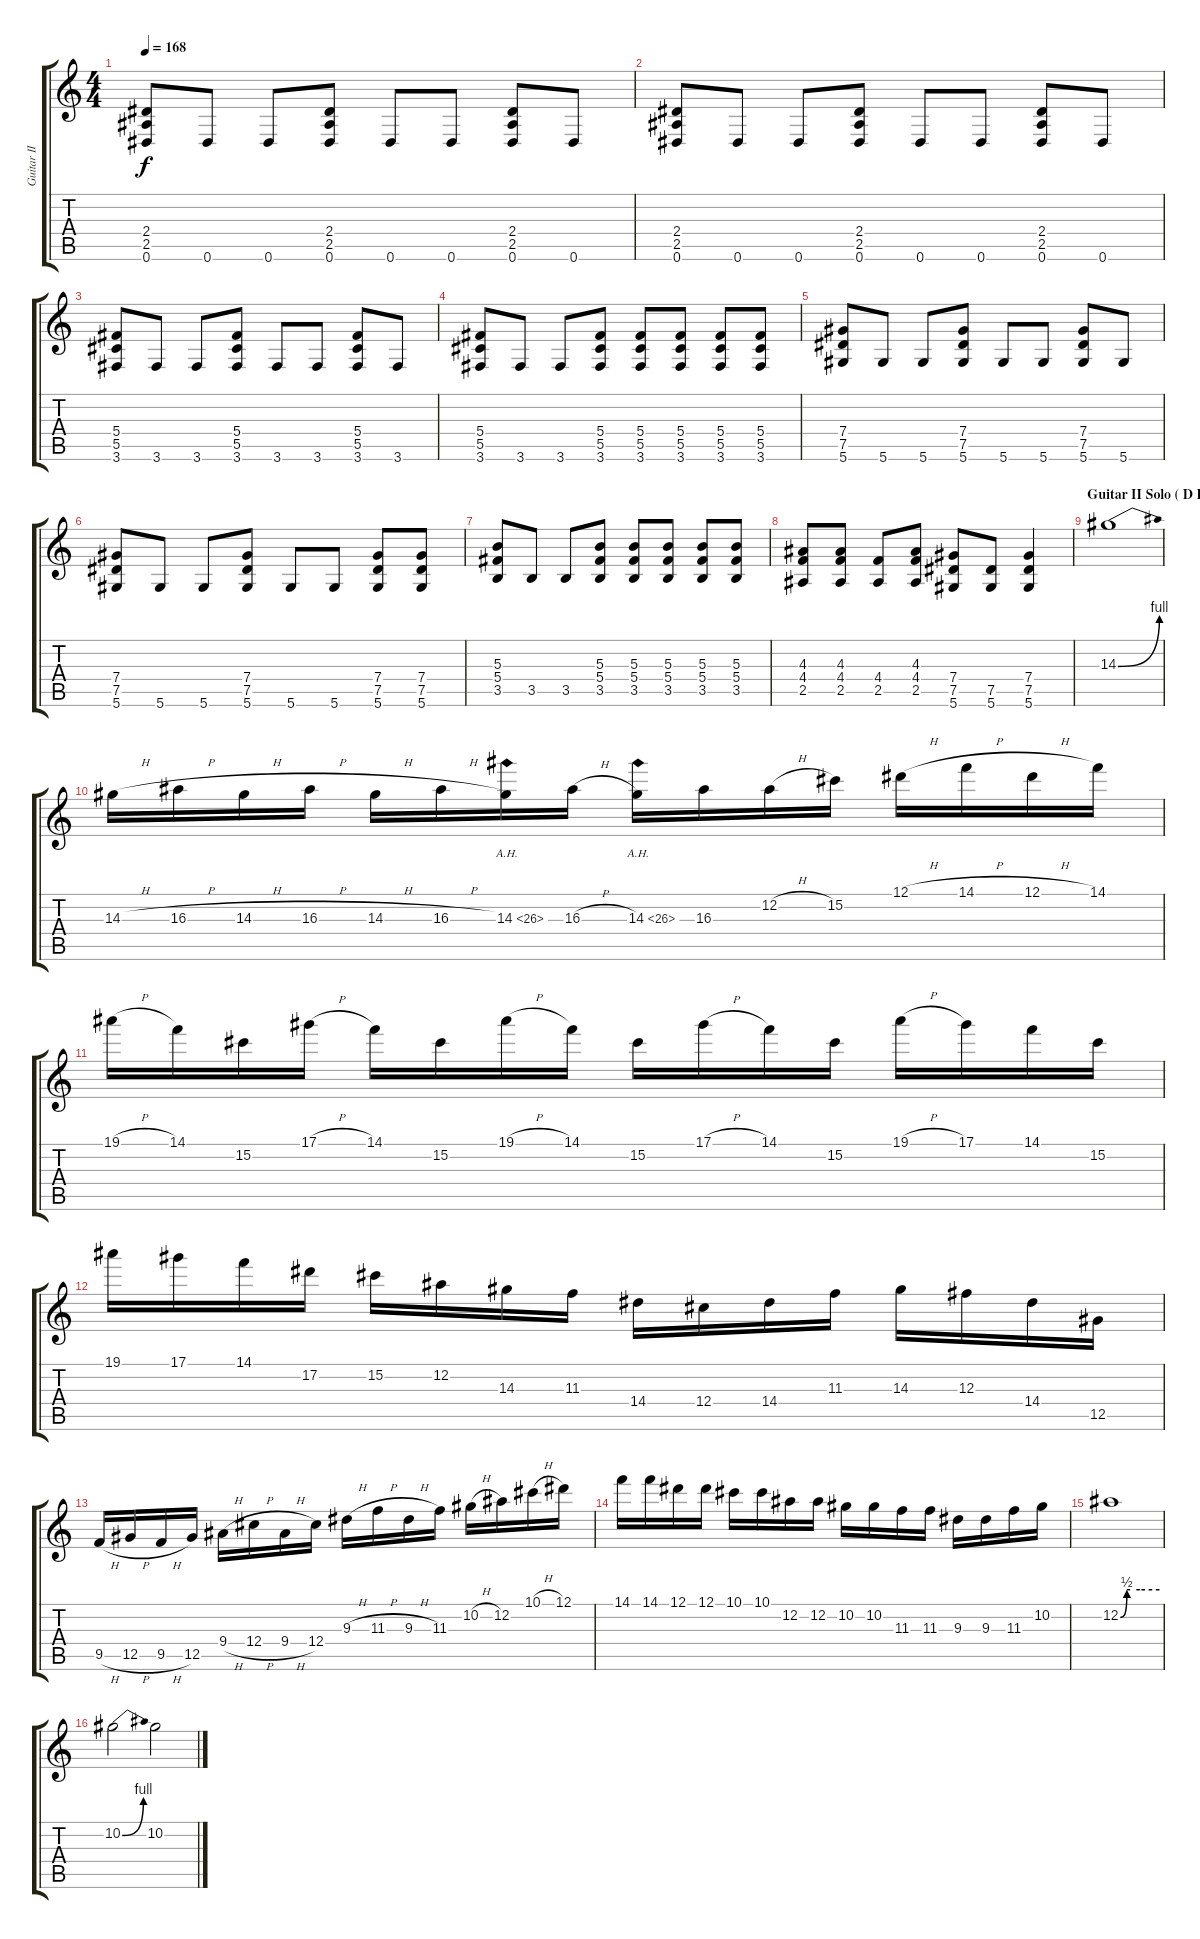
\track ("Guitar II" "Guitar II") {instrument acousticguitarsteel}
\staff {score tabs}
\tuning (Eb4 Bb3 Gb3 Db3 Ab2 Eb2) {hide}
\ts (4 4)
\tempo 168
\clef g2
\ks c
(2.4 2.5 0.6).8{dy f volume 13 instrument distortionguitar} 0.6.8 0.6.8 (2.4 2.5 0.6).8 0.6.8 0.6.8 (2.4 2.5 0.6).8 0.6.8 |
(2.4 2.5 0.6).8 0.6.8 0.6.8 (2.4 2.5 0.6).8 0.6.8 0.6.8 (2.4 2.5 0.6).8 0.6.8 |
(5.4 5.5 3.6).8 3.6.8 3.6.8 (5.4 5.5 3.6).8 3.6.8 3.6.8 (5.4 5.5 3.6).8 3.6.8 |
(5.4 5.5 3.6).8 3.6.8 3.6.8 (5.4 5.5 3.6).8 (5.4 5.5 3.6).8 (5.4 5.5 3.6).8 (5.4 5.5 3.6).8 (5.4 5.5 3.6).8 |
(7.4 7.5 5.6).8 5.6.8 5.6.8 (7.4 7.5 5.6).8 5.6.8 5.6.8 (7.4 7.5 5.6).8 5.6.8 |
(7.4 7.5 5.6).8 5.6.8 5.6.8 (7.4 7.5 5.6).8 5.6.8 5.6.8 (7.4 7.5 5.6).8 (7.4 7.5 5.6).8 |
(5.3 5.4 3.5).8 3.5.8 3.5.8 (5.3 5.4 3.5).8 (5.3 5.4 3.5).8 (5.3 5.4 3.5).8 (5.3 5.4 3.5).8 (5.3 5.4 3.5).8 |
(4.3 4.4 2.5).8 (4.3 4.4 2.5).8 (4.4 2.5).8 (4.3 4.4 2.5).8 (7.4 7.5 5.6).8 (7.5 5.6).8 (7.4 7.5 5.6).4 |
\section ("" "Guitar II Solo ( D Bebop)")
14.3{be (bend 0 0 60 4)}.1{volume 16 instrument overdrivenguitar} |
14.3{h}.16 16.3{h}.16 14.3{h}.16 16.3{h}.16 14.3{h}.16 16.3{h}.16 14.3{ah 12}.16 16.3{h}.16 14.3{ah 12}.16 16.3.16 12.2{h}.16 15.2.16 12.1{h}.16 14.1{h}.16 12.1{h}.16 14.1.16 |
19.1{h}.16 14.1.16 15.2.16 17.1{h}.16 14.1.16 15.2.16 19.1{h}.16 14.1.16 15.2.16 17.1{h}.16 14.1.16 15.2.16 19.1{h}.16 17.1.16 14.1.16 15.2.16 |
19.1.16 17.1.16 14.1.16 17.2.16 15.2.16 12.2.16 14.3.16 11.3.16 14.4.16 12.4.16 14.4.16 11.3.16 14.3.16 12.3.16 14.4.16 12.5.16 |
9.5{h}.16 12.5{h}.16 9.5{h}.16 12.5.16 9.4{h}.16 12.4{h}.16 9.4{h}.16 12.4.16 9.3{h}.16 11.3{h}.16 9.3{h}.16 11.3.16 10.2{h}.16 12.2.16 10.1{h}.16 12.1.16 |
14.1.16 14.1.16 12.1.16 12.1.16 10.1.16 10.1.16 12.2.16 12.2.16 10.2.16 10.2.16 11.3.16 11.3.16 9.3.16 9.3.16 11.3.16 10.2.16 |
12.2{be (custom 0 0 10 2 15 2 30 2 60 2)}.1 |
10.2{be (bend 0 0 60 4)}.2 10.2.2
